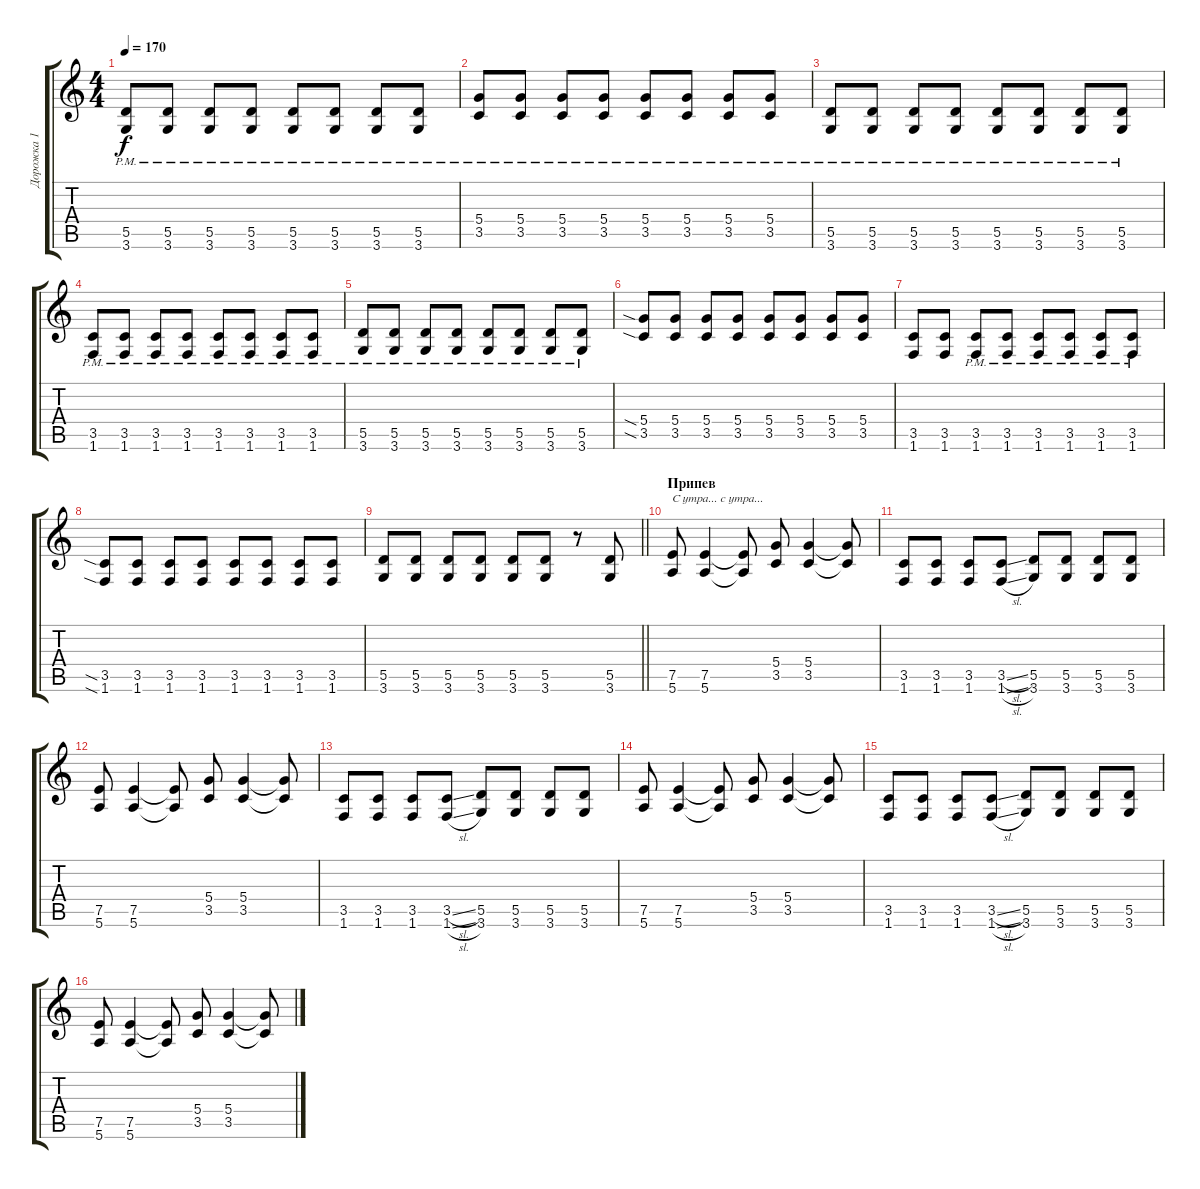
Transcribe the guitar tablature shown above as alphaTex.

\track ("Дорожка 1" "Дорожка 1") {instrument overdrivenguitar}
\staff {score tabs}
\tuning (E4 B3 G3 D3 A2 E2) {hide}
\ts (4 4)
\tempo 170
\clef g2
\ks c
(5.5{pm} 3.6{pm}).8{dy f} (5.5{pm} 3.6{pm}).8 (5.5{pm} 3.6{pm}).8 (5.5{pm} 3.6{pm}).8 (5.5{pm} 3.6{pm}).8 (5.5{pm} 3.6{pm}).8 (5.5{pm} 3.6{pm}).8 (5.5{pm} 3.6{pm}).8 |
(5.4{pm} 3.5{pm}).8 (5.4{pm} 3.5{pm}).8 (5.4{pm} 3.5{pm}).8 (5.4{pm} 3.5{pm}).8 (5.4{pm} 3.5{pm}).8 (5.4{pm} 3.5{pm}).8 (5.4{pm} 3.5{pm}).8 (5.4{pm} 3.5{pm}).8 |
(5.5{pm} 3.6{pm}).8 (5.5{pm} 3.6{pm}).8 (5.5{pm} 3.6{pm}).8 (5.5{pm} 3.6{pm}).8 (5.5{pm} 3.6{pm}).8 (5.5{pm} 3.6{pm}).8 (5.5{pm} 3.6{pm}).8 (5.5{pm} 3.6{pm}).8 |
(3.5{pm} 1.6{pm}).8 (3.5{pm} 1.6{pm}).8 (3.5{pm} 1.6{pm}).8 (3.5{pm} 1.6{pm}).8 (3.5{pm} 1.6{pm}).8 (3.5{pm} 1.6{pm}).8 (3.5{pm} 1.6{pm}).8 (3.5{pm} 1.6{pm}).8 |
(5.5{pm} 3.6{pm}).8 (5.5{pm} 3.6{pm}).8 (5.5{pm} 3.6{pm}).8 (5.5{pm} 3.6{pm}).8 (5.5{pm} 3.6{pm}).8 (5.5{pm} 3.6{pm}).8 (5.5{pm} 3.6{pm}).8 (5.5{pm} 3.6{pm}).8 |
(5.4{sia} 3.5{sia}).8 (5.4 3.5).8 (5.4 3.5).8 (5.4 3.5).8 (5.4 3.5).8 (5.4 3.5).8 (5.4 3.5).8 (5.4 3.5).8 |
(3.5 1.6).8 (3.5 1.6).8 (3.5{pm} 1.6{pm}).8 (3.5{pm} 1.6{pm}).8 (3.5{pm} 1.6{pm}).8 (3.5{pm} 1.6{pm}).8 (3.5{pm} 1.6{pm}).8 (3.5{pm} 1.6{pm}).8 |
(3.5{sia} 1.6{sia}).8 (3.5 1.6).8 (3.5 1.6).8 (3.5 1.6).8 (3.5 1.6).8 (3.5 1.6).8 (3.5 1.6).8 (3.5 1.6).8 |
\barLineRight lightlight
(5.5 3.6).8 (5.5 3.6).8 (5.5 3.6).8 (5.5 3.6).8 (5.5 3.6).8 (5.5 3.6).8 r.8 (5.5 3.6).8 |
\section ("" "Припев")
(7.5 5.6).8{txt "С утра... с утра..."} (7.5 5.6).4 (7.5{t} 5.6{t}).8 (5.4 3.5).8 (5.4 3.5).4 (5.4{t} 3.5{t}).8 |
(3.5 1.6).8 (3.5 1.6).8 (3.5 1.6).8 (3.5{sl} 1.6{sl}).8 (5.5 3.6).8 (5.5 3.6).8 (5.5 3.6).8 (5.5 3.6).8 |
(7.5 5.6).8 (7.5 5.6).4 (7.5{t} 5.6{t}).8 (5.4 3.5).8 (5.4 3.5).4 (5.4{t} 3.5{t}).8 |
(3.5 1.6).8 (3.5 1.6).8 (3.5 1.6).8 (3.5{sl} 1.6{sl}).8 (5.5 3.6).8 (5.5 3.6).8 (5.5 3.6).8 (5.5 3.6).8 |
(7.5 5.6).8 (7.5 5.6).4 (7.5{t} 5.6{t}).8 (5.4 3.5).8 (5.4 3.5).4 (5.4{t} 3.5{t}).8 |
(3.5 1.6).8 (3.5 1.6).8 (3.5 1.6).8 (3.5{sl} 1.6{sl}).8 (5.5 3.6).8 (5.5 3.6).8 (5.5 3.6).8 (5.5 3.6).8 |
(7.5 5.6).8 (7.5 5.6).4 (7.5{t} 5.6{t}).8 (5.4 3.5).8 (5.4 3.5).4 (5.4{t} 3.5{t}).8
